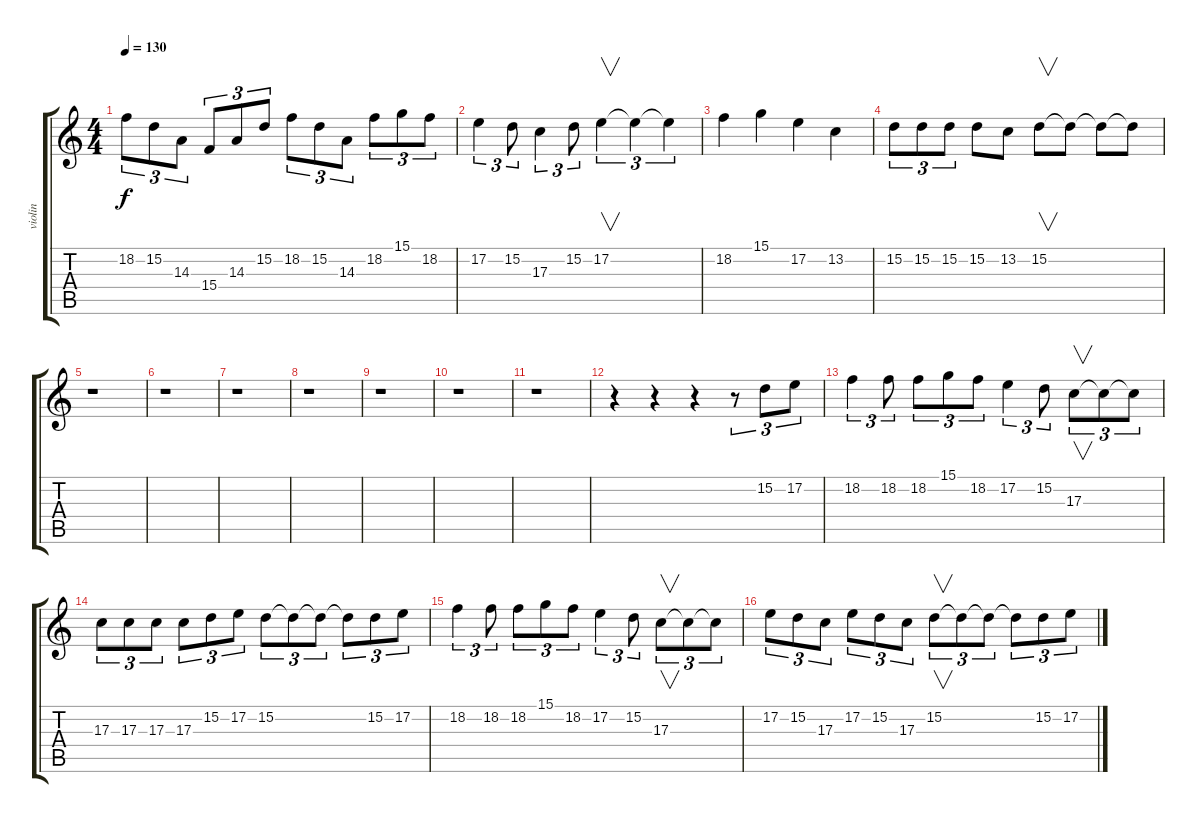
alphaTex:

\track ("violin" "violin") {instrument violin}
\staff {score tabs}
\tuning (E4 B3 G3 D3 A2 E2) {hide}
\ts (4 4)
\tempo 130
\clef g2
\ks c
18.2.8{tu (3 2) dy f} 15.2.8{tu (3 2)} 14.3.8{tu (3 2)} 15.4.8{tu (3 2)} 14.3.8{tu (3 2)} 15.2.8{tu (3 2)} 18.2.8{tu (3 2)} 15.2.8{tu (3 2)} 14.3.8{tu (3 2)} 18.2.8{tu (3 2)} 15.1.8{tu (3 2)} 18.2.8{tu (3 2)} |
17.2.4{tu (3 2)} 15.2.8{tu (3 2)} 17.3.4{tu (3 2)} 15.2.8{tu (3 2)} 17.2.4{v tu (3 2)} 17.2{t}.4{tu (3 2)} 17.2{t}.4{tu (3 2)} |
18.2.4 15.1.4 17.2.4 13.2.4 |
15.2.8{tu (3 2)} 15.2.8{tu (3 2)} 15.2.8{tu (3 2)} 15.2.8 13.2.8 15.2.8{v} 15.2{t}.8 15.2{t}.8 15.2{t}.8 |
r.1 |
r.1 |
r.1 |
r.1 |
r.1 |
r.1 |
r.1 |
r.4 r.4 r.4 r.8{tu (3 2)} 15.2.8{tu (3 2)} 17.2.8{tu (3 2)} |
18.2.4{tu (3 2)} 18.2.8{tu (3 2)} 18.2.8{tu (3 2)} 15.1.8{tu (3 2)} 18.2.8{tu (3 2)} 17.2.4{tu (3 2)} 15.2.8{tu (3 2)} 17.3.8{v tu (3 2)} 17.3{t}.8{tu (3 2)} 17.3{t}.8{tu (3 2)} |
17.3.8{tu (3 2)} 17.3.8{tu (3 2)} 17.3.8{tu (3 2)} 17.3.8{tu (3 2)} 15.2.8{tu (3 2)} 17.2.8{tu (3 2)} 15.2.8{tu (3 2)} 15.2{t}.8{tu (3 2)} 15.2{t}.8{tu (3 2)} 15.2{t}.8{tu (3 2)} 15.2.8{tu (3 2)} 17.2.8{tu (3 2)} |
18.2.4{tu (3 2)} 18.2.8{tu (3 2)} 18.2.8{tu (3 2)} 15.1.8{tu (3 2)} 18.2.8{tu (3 2)} 17.2.4{tu (3 2)} 15.2.8{tu (3 2)} 17.3.8{v tu (3 2)} 17.3{t}.8{tu (3 2)} 17.3{t}.8{tu (3 2)} |
17.2.8{tu (3 2)} 15.2.8{tu (3 2)} 17.3.8{tu (3 2)} 17.2.8{tu (3 2)} 15.2.8{tu (3 2)} 17.3.8{tu (3 2)} 15.2.8{v tu (3 2)} 15.2{t}.8{tu (3 2)} 15.2{t}.8{tu (3 2)} 15.2{t}.8{tu (3 2)} 15.2.8{tu (3 2)} 17.2.8{tu (3 2)}
